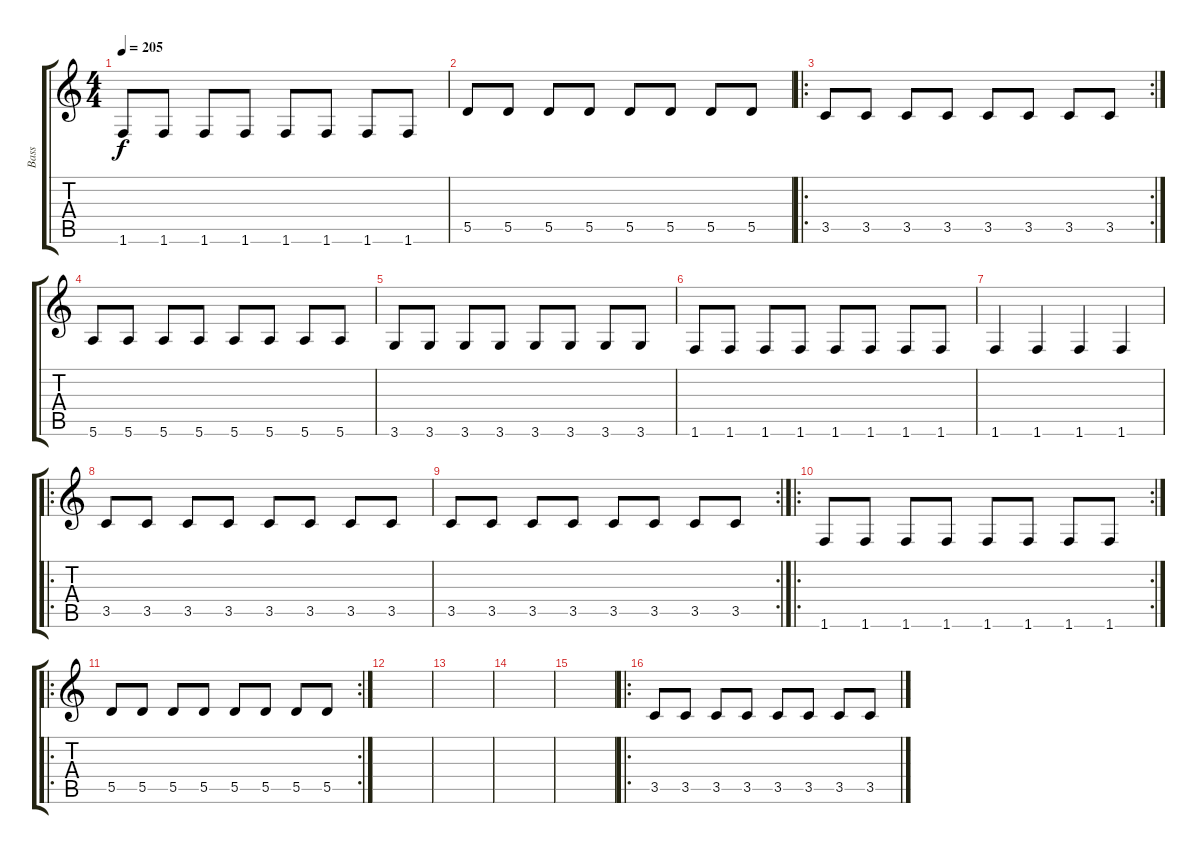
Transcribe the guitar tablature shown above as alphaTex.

\track ("Bass" "Bass") {instrument electricbassfinger}
\staff {score tabs}
\tuning (E4 B3 G3 D3 A2 E2) {hide}
\ts (4 4)
\tempo 205
\clef g2
\ks c
1.6.8{dy f} 1.6.8 1.6.8 1.6.8 1.6.8 1.6.8 1.6.8 1.6.8 |
5.5.8 5.5.8 5.5.8 5.5.8 5.5.8 5.5.8 5.5.8 5.5.8 |
\ro
\rc 2
3.5.8 3.5.8 3.5.8 3.5.8 3.5.8 3.5.8 3.5.8 3.5.8 |
5.6.8 5.6.8 5.6.8 5.6.8 5.6.8 5.6.8 5.6.8 5.6.8 |
3.6.8 3.6.8 3.6.8 3.6.8 3.6.8 3.6.8 3.6.8 3.6.8 |
1.6.8 1.6.8 1.6.8 1.6.8 1.6.8 1.6.8 1.6.8 1.6.8 |
1.6.4 1.6.4 1.6.4 1.6.4 |
\ro
3.5.8 3.5.8 3.5.8 3.5.8 3.5.8 3.5.8 3.5.8 3.5.8 |
\rc 2
3.5.8 3.5.8 3.5.8 3.5.8 3.5.8 3.5.8 3.5.8 3.5.8 |
\ro
\rc 2
1.6.8 1.6.8 1.6.8 1.6.8 1.6.8 1.6.8 1.6.8 1.6.8 |
\ro
\rc 2
5.5.8 5.5.8 5.5.8 5.5.8 5.5.8 5.5.8 5.5.8 5.5.8 |
|
|
|
|
\ro
3.5.8 3.5.8 3.5.8 3.5.8 3.5.8 3.5.8 3.5.8 3.5.8
